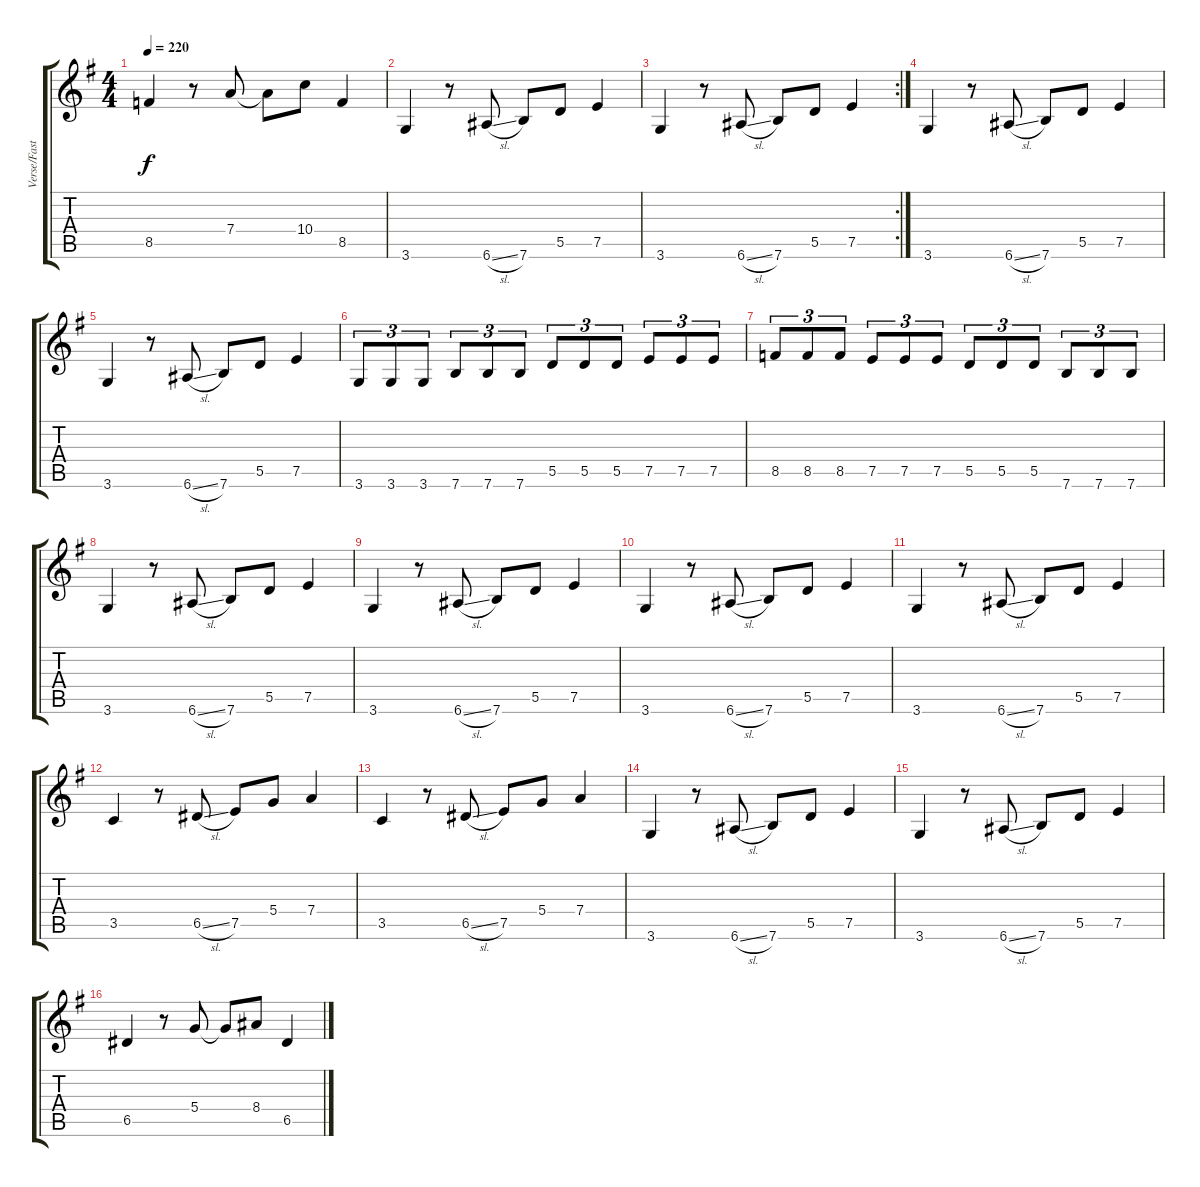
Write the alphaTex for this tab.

\track ("Verse/Fast Part/Outro" "Verse/Fast") {instrument distortionguitar}
\staff {score tabs}
\tuning (E4 B3 G3 D3 A2 E2) {hide}
\ts (4 4)
\tempo 220
\clef g2
\ks g
8.5.4{dy f} r.8 7.4.8 7.4{t}.8 10.4.8 8.5.4 |
3.6.4 r.8 6.6{sl}.8 7.6.8 5.5.8 7.5.4 |
\rc 2
3.6.4 r.8 6.6{sl}.8 7.6.8 5.5.8 7.5.4 |
3.6.4 r.8 6.6{sl}.8 7.6.8 5.5.8 7.5.4 |
3.6.4 r.8 6.6{sl}.8 7.6.8 5.5.8 7.5.4 |
3.6.8{tu (3 2)} 3.6.8{tu (3 2)} 3.6.8{tu (3 2)} 7.6.8{tu (3 2)} 7.6.8{tu (3 2)} 7.6.8{tu (3 2)} 5.5.8{tu (3 2)} 5.5.8{tu (3 2)} 5.5.8{tu (3 2)} 7.5.8{tu (3 2)} 7.5.8{tu (3 2)} 7.5.8{tu (3 2)} |
8.5.8{tu (3 2)} 8.5.8{tu (3 2)} 8.5.8{tu (3 2)} 7.5.8{tu (3 2)} 7.5.8{tu (3 2)} 7.5.8{tu (3 2)} 5.5.8{tu (3 2)} 5.5.8{tu (3 2)} 5.5.8{tu (3 2)} 7.6.8{tu (3 2)} 7.6.8{tu (3 2)} 7.6.8{tu (3 2)} |
3.6.4 r.8 6.6{sl}.8 7.6.8 5.5.8 7.5.4 |
3.6.4 r.8 6.6{sl}.8 7.6.8 5.5.8 7.5.4 |
3.6.4 r.8 6.6{sl}.8 7.6.8 5.5.8 7.5.4 |
3.6.4 r.8 6.6{sl}.8 7.6.8 5.5.8 7.5.4 |
3.5.4 r.8 6.5{sl}.8 7.5.8 5.4.8 7.4.4 |
3.5.4 r.8 6.5{sl}.8 7.5.8 5.4.8 7.4.4 |
3.6.4 r.8 6.6{sl}.8 7.6.8 5.5.8 7.5.4 |
3.6.4 r.8 6.6{sl}.8 7.6.8 5.5.8 7.5.4 |
6.5.4 r.8 5.4.8 5.4{t}.8 8.4.8 6.5.4
